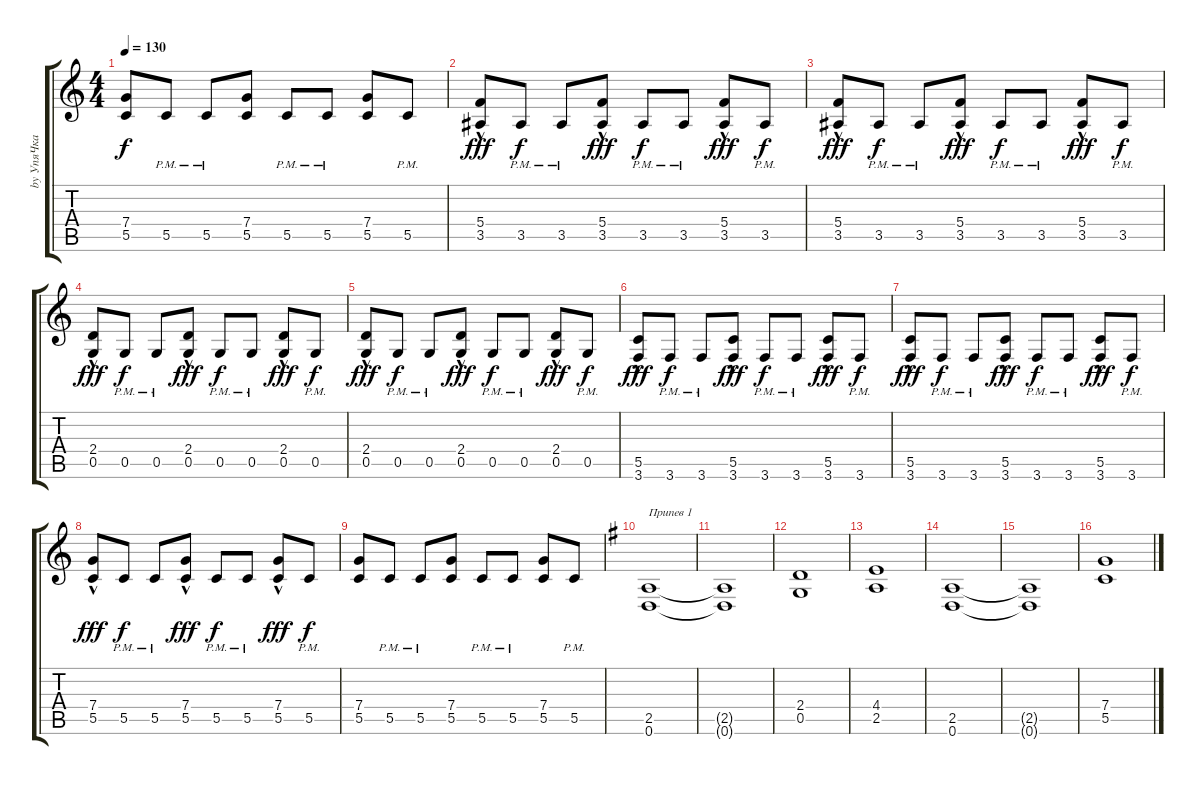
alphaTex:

\track ("by УпяЧка" "by УпяЧка") {instrument distortionguitar}
\staff {score tabs}
\tuning (D4 A3 F3 C3 G2 D2) {hide}
\ts (4 4)
\tempo 130
\clef g2
\ks c
(7.4 5.5).8{dy f} 5.5{pm}.8 5.5{pm}.8 (7.4 5.5).8 5.5{pm}.8 5.5{pm}.8 (7.4 5.5).8 5.5{pm}.8 |
(5.4{hac} 3.5{hac}).8{dy fff} 3.5{pm}.8{dy f} 3.5{pm}.8 (5.4 3.5{hac}).8{dy fff} 3.5{pm}.8{dy f} 3.5{pm}.8 (5.4{hac} 3.5{hac}).8{dy fff} 3.5{pm}.8{dy f} |
(5.4 3.5{hac}).8{dy fff} 3.5{pm}.8{dy f} 3.5{pm}.8 (5.4 3.5{hac}).8{dy fff} 3.5{pm}.8{dy f} 3.5{pm}.8 (5.4 3.5{hac}).8{dy fff} 3.5{pm}.8{dy f} |
(2.4{hac} 0.5{hac}).8{dy fff} 0.5{pm}.8{dy f} 0.5{pm}.8 (2.4 0.5{hac}).8{dy fff} 0.5{pm}.8{dy f} 0.5{pm}.8 (2.4{hac} 0.5{hac}).8{dy fff} 0.5{pm}.8{dy f} |
(2.4 0.5{hac}).8{dy fff} 0.5{pm}.8{dy f} 0.5{pm}.8 (2.4 0.5{hac}).8{dy fff} 0.5{pm}.8{dy f} 0.5{pm}.8 (2.4 0.5{hac}).8{dy fff} 0.5{pm}.8{dy f} |
(5.5{hac} 3.6{hac}).8{dy fff} 3.6{pm}.8{dy f} 3.6{pm}.8 (5.5{hac} 3.6{hac}).8{dy fff} 3.6{pm}.8{dy f} 3.6{pm}.8 (5.5 3.6{hac}).8{dy fff} 3.6{pm}.8{dy f} |
(5.5 3.6{hac}).8{dy fff} 3.6{pm}.8{dy f} 3.6{pm}.8 (5.5 3.6{hac}).8{dy fff} 3.6{pm}.8{dy f} 3.6{pm}.8 (5.5 3.6{hac}).8{dy fff} 3.6{pm}.8{dy f} |
(7.4{hac} 5.5{hac}).8{dy fff} 5.5{pm}.8{dy f} 5.5{pm}.8 (7.4 5.5{hac}).8{dy fff} 5.5{pm}.8{dy f} 5.5{pm}.8 (7.4{hac} 5.5).8{dy fff} 5.5{pm}.8{dy f} |
(7.4 5.5).8 5.5{pm}.8 5.5{pm}.8 (7.4 5.5).8 5.5{pm}.8 5.5{pm}.8 (7.4 5.5).8 5.5{pm}.8 |
\ks eminor
(2.5 0.6).1{txt "Припев 1"} |
(2.5{t} 0.6{t}).1 |
(2.4 0.5).1 |
(4.4 2.5).1 |
(2.5 0.6).1 |
(2.5{t} 0.6{t}).1 |
(7.4 5.5).1
